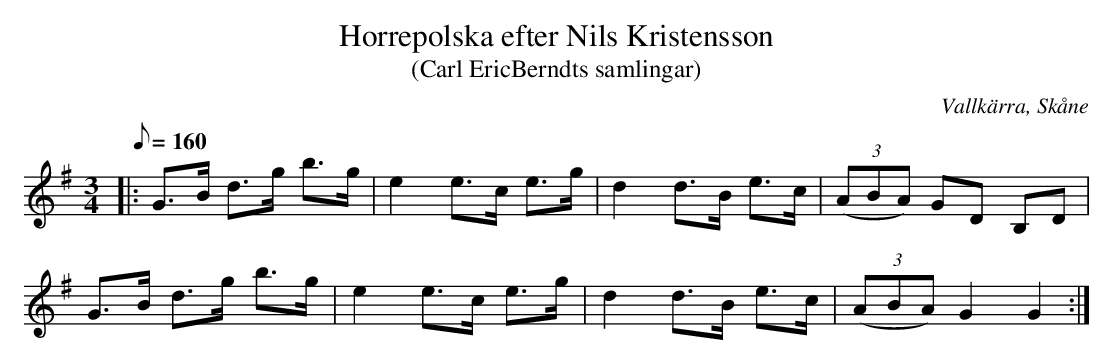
X:1
T:Horrepolska efter Nils Kristensson
T:(Carl EricBerndts samlingar)
O:Vallkärra, Skåne
M:3/4
L:1/8
Q:160
K:G
|: G>B d>g b>g | e2 e>c e>g | d2 d>B e>c | (3(ABA) GD B,D |
G>B d>g b>g | e2 e>c e>g | d2 d>B e>c | (3(ABA) G2 G2 ::
:|
